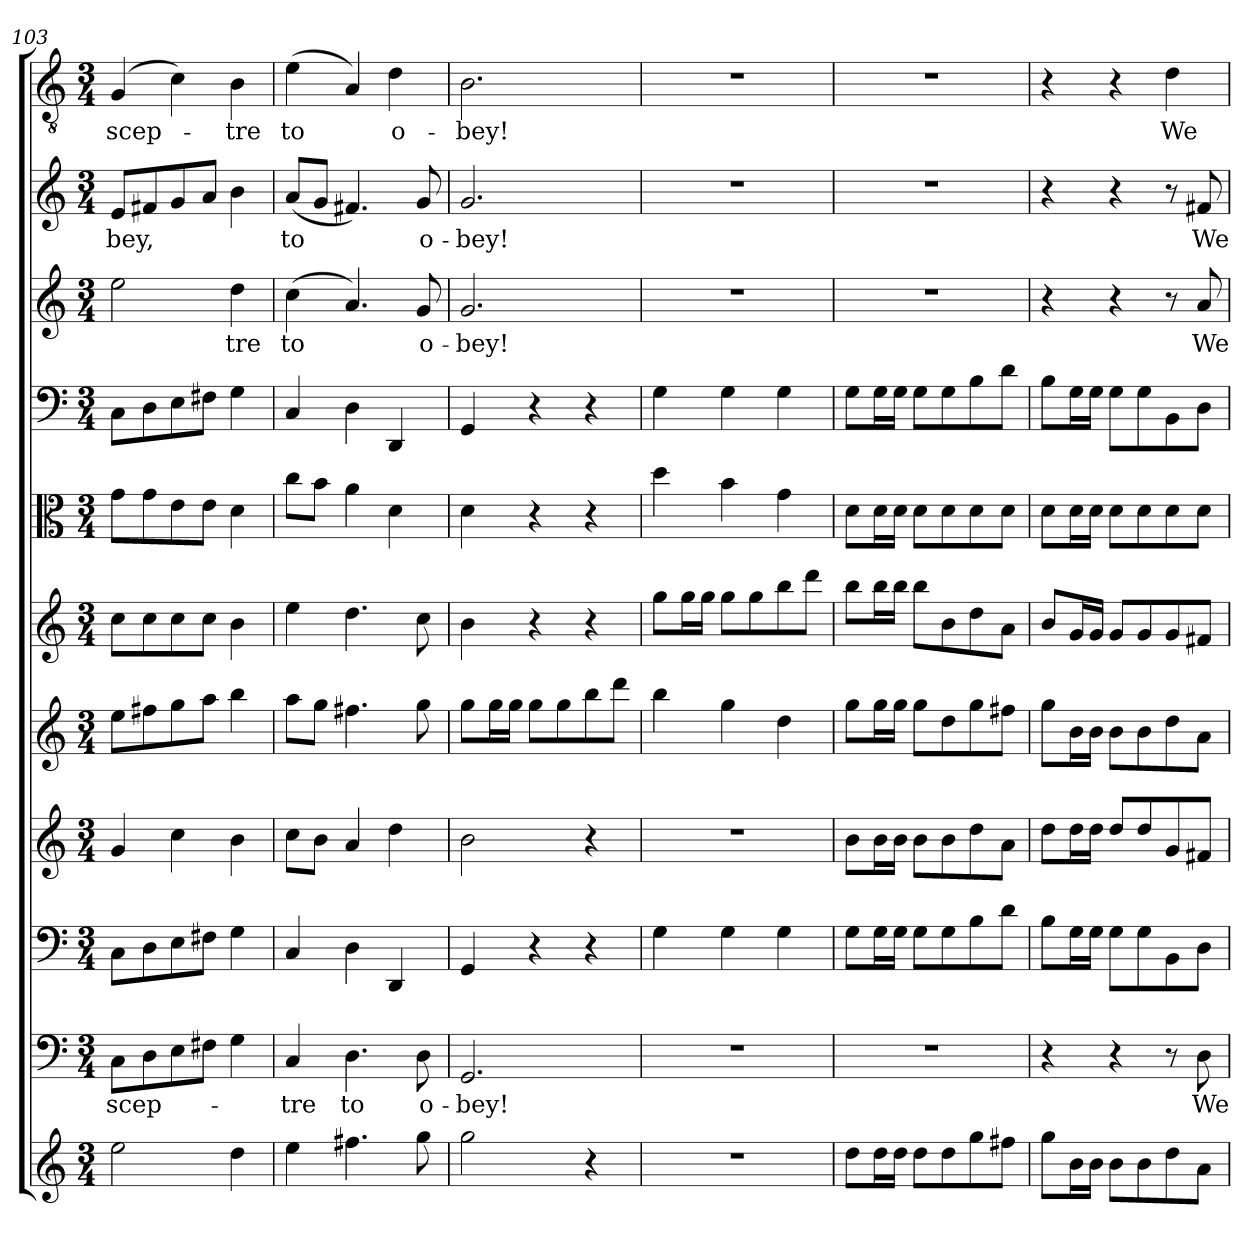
**kern	**kern	**text	**kern	**kern	**kern	**kern	**kern	**kern	**kern	**text	**kern	**text	**kern	**text
*part11	*part10	*part10	*part9	*part8	*part7	*part6	*part5	*part4	*part3	*part3	*part2	*part2	*part1	*part1
*staff11	*staff10	*staff10	*staff9	*staff8	*staff7	*staff6	*staff5	*staff4	*staff3	*staff3	*staff2	*staff2	*staff1	*staff1
*clefG2	*clefF4	*	*clefF4	*clefG2	*clefG2	*clefG2	*clefC3	*clefF4	*clefG2	*	*clefG2	*	*clefGv2	*
*k[]	*k[]	*	*k[]	*k[]	*k[]	*k[]	*k[]	*k[]	*k[]	*	*k[]	*	*k[]	*
*C:	*C:	*	*C:	*C:	*C:	*C:	*C:	*C:	*C:	*	*C:	*	*C:	*
*M3/4	*M3/4	*	*M3/4	*M3/4	*M3/4	*M3/4	*M3/4	*M3/4	*M3/4	*	*M3/4	*	*M3/4	*
=103	=103	=103	=103	=103	=103	=103	=103	=103	=103	=103	=103	=103	=103	=103
2ee\	8C\L	scep-	8C\L	4g/	8ee\L	8cc\L	8g\L	8C\L	2ee\	.	8e/L	-bey,	(4G/	scep-
.	8D\	.	8D\	.	8ff#X\	8cc\	8g\	8D\	.	.	8f#X/	.	.	.
.	8E\	.	8E\	4cc\	8gg\	8cc\	8e\	8E\	.	.	8g/	.	4c\)	.
.	8F#X\J	.	8F#X\J	.	8aa\J	8cc\J	8e\J	8F#X\J	.	.	8a/J	.	.	.
4dd\	4G\	.	4G\	4b\	4bb\	4b\	4d\	4G\	4dd\	-tre	4b\	.	4B\	-tre
=104	=104	=104	=104	=104	=104	=104	=104	=104	=104	=104	=104	=104	=104	=104
4ee\	4C/	-tre	4C/	8cc\L	8aa\L	4ee\	8cc\L	4C/	(4cc\	to	(8a/L	to	(4e\	to
.	.	.	.	8b\J	8gg\J	.	8b\J	.	.	.	8g/J	.	.	.
4.ff#X\	4.D\	to	4D\	4a/	4.ff#X\	4.dd\	4a\	4D\	4.a/)	.	4.f#X/)	.	4A/)	.
.	.	.	4DD/	4dd\	.	.	4d\	4DD/	.	.	.	.	4d\	o-
8gg\	8D\	o-	.	.	8gg\	8cc\	.	.	8g/	o-	8g/	o-	.	.
=105	=105	=105	=105	=105	=105	=105	=105	=105	=105	=105	=105	=105	=105	=105
2gg\	2.GG/	-bey!	4GG/	2b\	8gg\L	4b\	4d\	4GG/	2.g/	-bey!	2.g/	-bey!	2.B\	-bey!
.	.	.	.	.	16gg\L	.	.	.	.	.	.	.	.	.
.	.	.	.	.	16gg\JJ	.	.	.	.	.	.	.	.	.
.	.	.	4r	.	8gg\L	4r	4r	4r	.	.	.	.	.	.
.	.	.	.	.	8gg\	.	.	.	.	.	.	.	.	.
4r	.	.	4r	4r	8bb\	4r	4r	4r	.	.	.	.	.	.
.	.	.	.	.	8ddd\J	.	.	.	.	.	.	.	.	.
=106	=106	=106	=106	=106	=106	=106	=106	=106	=106	=106	=106	=106	=106	=106
2.r	2.r	.	4G\	2.r	4bb\	8gg\L	4dd\	4G\	2.r	.	2.r	.	2.r	.
.	.	.	.	.	.	16gg\L	.	.	.	.	.	.	.	.
.	.	.	.	.	.	16gg\JJ	.	.	.	.	.	.	.	.
.	.	.	4G\	.	4gg\	8gg\L	4b\	4G\	.	.	.	.	.	.
.	.	.	.	.	.	8gg\	.	.	.	.	.	.	.	.
.	.	.	4G\	.	4dd\	8bb\	4g\	4G\	.	.	.	.	.	.
.	.	.	.	.	.	8ddd\J	.	.	.	.	.	.	.	.
=107	=107	=107	=107	=107	=107	=107	=107	=107	=107	=107	=107	=107	=107	=107
8dd\L	2.r	.	8G\L	8b\L	8gg\L	8bb\L	8d\L	8G\L	2.r	.	2.r	.	2.r	.
16dd\L	.	.	16G\L	16b\L	16gg\L	16bb\L	16d\L	16G\L	.	.	.	.	.	.
16dd\JJ	.	.	16G\JJ	16b\JJ	16gg\JJ	16bb\JJ	16d\JJ	16G\JJ	.	.	.	.	.	.
8dd\L	.	.	8G\L	8b\L	8gg\L	8bb\L	8d\L	8G\L	.	.	.	.	.	.
8dd\	.	.	8G\	8b\	8dd\	8b\	8d\	8G\	.	.	.	.	.	.
8gg\	.	.	8B\	8dd\	8gg\	8dd\	8d\	8B\	.	.	.	.	.	.
8ff#X\J	.	.	8d\J	8a\J	8ff#X\J	8a\J	8d\J	8d\J	.	.	.	.	.	.
=108	=108	=108	=108	=108	=108	=108	=108	=108	=108	=108	=108	=108	=108	=108
8gg\L	4r	.	8B\L	8dd\L	8gg\L	8b/L	8d\L	8B\L	4r	.	4r	.	4r	.
16b\L	.	.	16G\L	16dd\L	16b\L	16g/L	16d\L	16G\L	.	.	.	.	.	.
16b\JJ	.	.	16G\JJ	16dd\JJ	16b\JJ	16g/JJ	16d\JJ	16G\JJ	.	.	.	.	.	.
8b\L	4r	.	8G\L	8dd/L	8b\L	8g/L	8d\L	8G\L	4r	.	4r	.	4r	.
8b\	.	.	8G\	8dd/	8b\	8g/	8d\	8G\	.	.	.	.	.	.
8dd\	8r	.	8BB\	8g/	8dd\	8g/	8d\	8BB\	8r	.	8r	.	4d\	We
8a\J	8D\	We	8D\J	8f#X/J	8a\J	8f#X/J	8d\J	8D\J	8a/	We	8f#X/	We	.	.
=	=	=	=	=	=	=	=	=	=	=	=	=	=	=
*-	*-	*-	*-	*-	*-	*-	*-	*-	*-	*-	*-	*-	*-	*-
